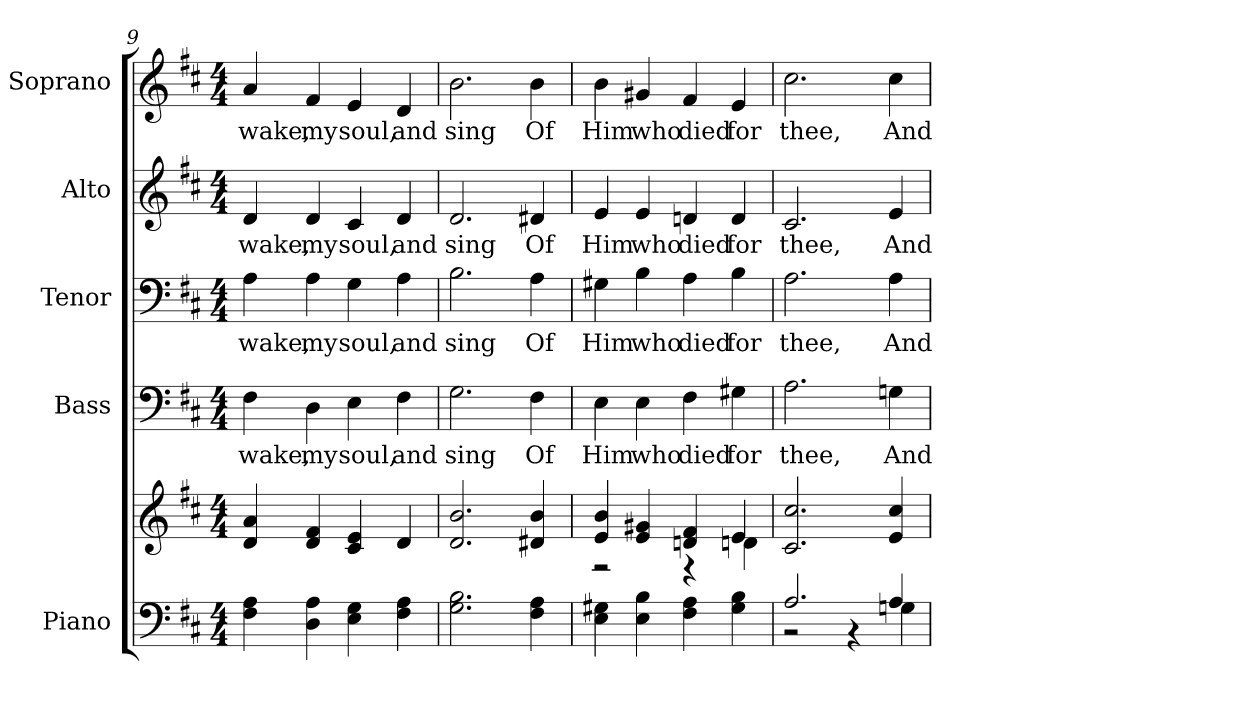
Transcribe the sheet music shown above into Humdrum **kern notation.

**kern	**kern	**kern	**text	**kern	**text	**kern	**text	**kern	**text
*part5	*part5	*part4	*part4	*part3	*part3	*part2	*part2	*part1	*part1
*staff6	*staff5	*staff4	*staff4	*staff3	*staff3	*staff2	*staff2	*staff1	*staff1
*I"Piano	*	*I"Bass	*	*I"Tenor	*	*I"Alto	*	*I"Soprano	*
*I'Pno.	*	*I'B.	*	*I'T.	*	*I'A.	*	*I'S.	*
!!LO:PB:g=z
*clefF4	*clefG2	*clefF4	*	*clefF4	*	*clefG2	*	*clefG2	*
*k[f#c#]	*k[f#c#]	*k[f#c#]	*	*k[f#c#]	*	*k[f#c#]	*	*k[f#c#]	*
*D:	*D:	*D:	*	*D:	*	*D:	*	*D:	*
*M4/4	*M4/4	*M4/4	*	*M4/4	*	*M4/4	*	*M4/4	*
=9	=9	=9	=9	=9	=9	=9	=9	=9	=9
!	!	!	!LO:LY:b:color=#000000	!	!	!	!	!	!
!	!	!	!	!	!LO:LY:b:color=#000000	!	!	!	!
!	!	!	!	!	!	!	!LO:LY:b:color=#000000	!	!
!	!	!	!	!	!	!	!	!	!LO:LY:b:color=#000000
4F#i\ 4Ai	4di/ 4ai	4F#i\	-wake,	4Ai\	-wake,	4di/	-wake,	4ai/	-wake,
!	!	!	!LO:LY:b:color=#000000	!	!	!	!	!	!
!	!	!	!	!	!LO:LY:b:color=#000000	!	!	!	!
!	!	!	!	!	!	!	!LO:LY:b:color=#000000	!	!
!	!	!	!	!	!	!	!	!	!LO:LY:b:color=#000000
4Di\ 4Ai	4di/ 4f#i	4Di\	my	4Ai\	my	4di/	my	4f#i/	my
!	!	!	!LO:LY:b:color=#000000	!	!	!	!	!	!
!	!	!	!	!	!LO:LY:b:color=#000000	!	!	!	!
!	!	!	!	!	!	!	!LO:LY:b:color=#000000	!	!
!	!	!	!	!	!	!	!	!	!LO:LY:b:color=#000000
4Ei\ 4Gi	4c#i/ 4ei	4Ei\	soul,	4Gi\	soul,	4c#i/	soul,	4ei/	soul,
!	!	!	!LO:LY:b:color=#000000	!	!	!	!	!	!
!	!	!	!	!	!LO:LY:b:color=#000000	!	!	!	!
!	!	!	!	!	!	!	!LO:LY:b:color=#000000	!	!
!	!	!	!	!	!	!	!	!	!LO:LY:b:color=#000000
4F#i\ 4Ai	4di/	4F#i\	and	4Ai\	and	4di/	and	4di/	and
=10	=10	=10	=10	=10	=10	=10	=10	=10	=10
!	!	!	!LO:LY:b:color=#000000	!	!	!	!	!	!
!	!	!	!	!	!LO:LY:b:color=#000000	!	!	!	!
!	!	!	!	!	!	!	!LO:LY:b:color=#000000	!	!
!	!	!	!	!	!	!	!	!	!LO:LY:b:color=#000000
2.Gi\ 2.Bi	2.di/ 2.bi	2.Gi\	sing	2.Bi\	sing	2.di/	sing	2.bi\	sing
!	!	!	!LO:LY:b:color=#000000	!	!	!	!	!	!
!	!	!	!	!	!LO:LY:b:color=#000000	!	!	!	!
!	!	!	!	!	!	!	!LO:LY:b:color=#000000	!	!
!	!	!	!	!	!	!	!	!	!LO:LY:b:color=#000000
4F#i\ 4Ai	4d#Xi/ 4bi	4F#i\	Of	4Ai\	Of	4d#Xi/	Of	4bi\	Of
!!LO:PB:g=z
=11	=11	=11	=11	=11	=11	=11	=11	=11	=11
*	*^	*	*	*	*	*	*	*	*
!	!	!	!	!LO:LY:b:color=#000000	!	!	!	!	!	!
!	!	!	!	!	!	!LO:LY:b:color=#000000	!	!	!	!
!	!	!	!	!	!	!	!	!LO:LY:b:color=#000000	!	!
!	!	!	!	!	!	!	!	!	!	!LO:LY:b:color=#000000
4Ei\ 4G#Xi	4ei/ 4bi	2r	4Ei\	Him	4G#Xi\	Him	4ei/	Him	4bi\	Him
!	!	!	!	!LO:LY:b:color=#000000	!	!	!	!	!	!
!	!	!	!	!	!	!LO:LY:b:color=#000000	!	!	!	!
!	!	!	!	!	!	!	!	!LO:LY:b:color=#000000	!	!
!	!	!	!	!	!	!	!	!	!	!LO:LY:b:color=#000000
4Ei\ 4Bi	4ei/ 4g#Xi	.	4Ei\	who	4Bi\	who	4ei/	who	4g#Xi/	who
!	!	!	!	!LO:LY:b:color=#000000	!	!	!	!	!	!
!	!	!	!	!	!	!LO:LY:b:color=#000000	!	!	!	!
!	!	!	!	!	!	!	!	!LO:LY:b:color=#000000	!	!
!	!	!	!	!	!	!	!	!	!	!LO:LY:b:color=#000000
4F#i\ 4Ai	4dni/ 4f#i	4r	4F#i\	died	4Ai\	died	4dni/	died	4f#i/	died
!	!	!	!	!LO:LY:b:color=#000000	!	!	!	!	!	!
!	!	!	!	!	!	!LO:LY:b:color=#000000	!	!	!	!
!	!	!	!	!	!	!	!	!LO:LY:b:color=#000000	!	!
!	!	!	!	!	!	!	!	!	!	!LO:LY:b:color=#000000
4G#i\ 4Bi	4ei/	4dni\	4G#Xi\	for	4Bi\	for	4di/	for	4ei/	for
*	*v	*v	*	*	*	*	*	*	*	*
=12	=12	=12	=12	=12	=12	=12	=12	=12	=12
*^	*	*	*	*	*	*	*	*	*
*	*	*^	*	*	*	*	*	*	*	*
!	!	!	!	!	!LO:LY:b:color=#000000	!	!	!	!	!	!
*	*	*v	*v	*	*	*	*	*	*	*	*
*	*	*^	*	*	*	*	*	*	*	*
!	!	!	!	!	!	!	!LO:LY:b:color=#000000	!	!	!	!
*	*	*v	*v	*	*	*	*	*	*	*	*
*	*	*^	*	*	*	*	*	*	*	*
!	!	!	!	!	!	!	!	!	!LO:LY:b:color=#000000	!	!
*	*	*v	*v	*	*	*	*	*	*	*	*
*	*	*^	*	*	*	*	*	*	*	*
!	!	!	!	!	!	!	!	!	!	!	!LO:LY:b:color=#000000
*	*	*v	*v	*	*	*	*	*	*	*	*
2.Ai/	2r	2.c#i/ 2.cc#i	2.Ai\	thee,	2.Ai\	thee,	2.c#i/	thee,	2.cc#i\	thee,
.	4r	.	.	.	.	.	.	.	.	.
!	!	!	!	!LO:LY:b:color=#000000	!	!	!	!	!	!
!	!	!	!	!	!	!LO:LY:b:color=#000000	!	!	!	!
!	!	!	!	!	!	!	!	!LO:LY:b:color=#000000	!	!
!	!	!	!	!	!	!	!	!	!	!LO:LY:b:color=#000000
4Ai/	4Gni\	4ei/ 4cc#i	4Gni\	And	4Ai\	And	4ei/	And	4cc#i\	And
*v	*v	*	*	*	*	*	*	*	*	*
=	=	=	=	=	=	=	=	=	=
*-	*-	*-	*-	*-	*-	*-	*-	*-	*-
